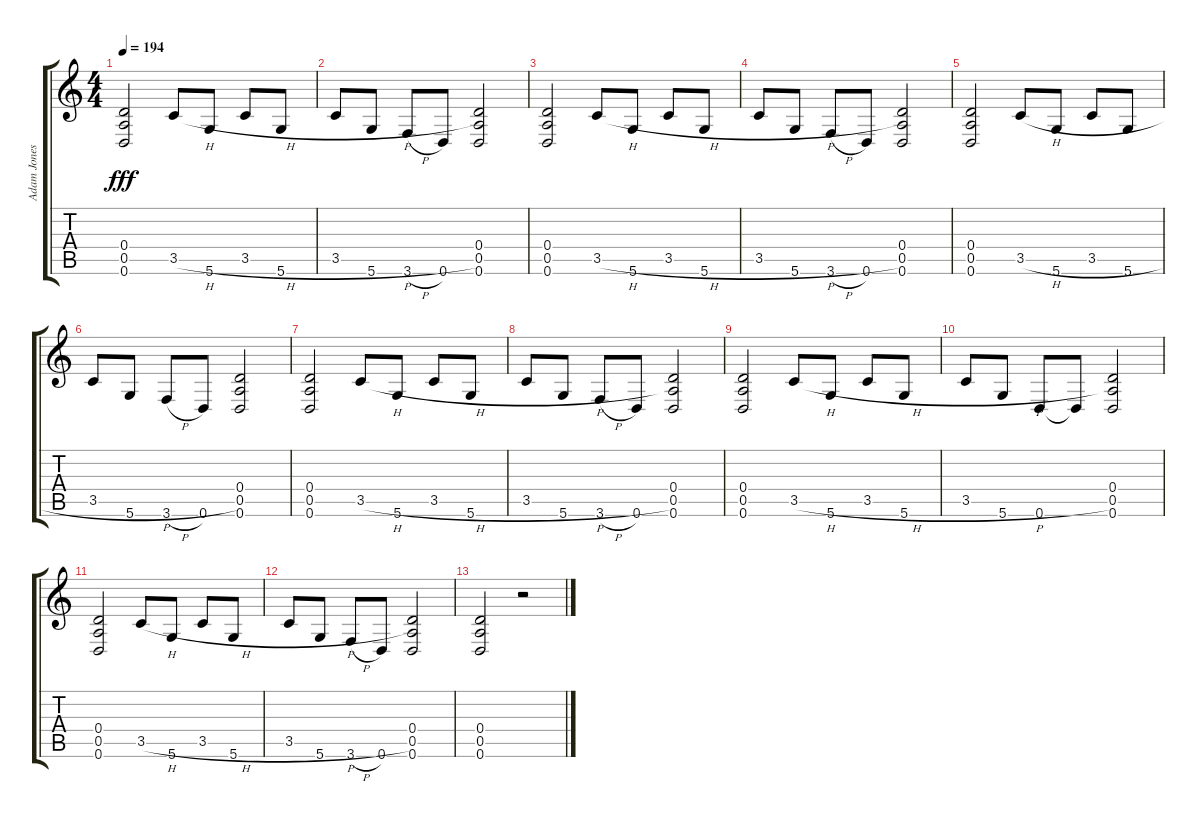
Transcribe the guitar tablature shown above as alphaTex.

\track ("Adam Jones" "Adam Jones") {instrument distortionguitar}
\staff {score tabs}
\tuning (E4 B3 G3 D3 A2 D2) {hide}
\ts (4 4)
\tempo 194
\clef g2
\ks c
(0.4 0.5 0.6).2{dy fff} 3.5{h}.8 5.6.8 3.5{h}.8 5.6.8 |
3.5{h}.8 5.6.8 3.6{h}.8 0.6.8 (0.4 0.5 0.6).2 |
(0.4 0.5 0.6).2 3.5{h}.8 5.6.8 3.5{h}.8 5.6.8 |
3.5{h}.8 5.6.8 3.6{h}.8 0.6.8 (0.4 0.5 0.6).2 |
(0.4 0.5 0.6).2 3.5{h}.8 5.6.8 3.5{h}.8 5.6.8 |
3.5{h}.8 5.6.8 3.6{h}.8 0.6.8 (0.4 0.5 0.6).2 |
(0.4 0.5 0.6).2 3.5{h}.8 5.6.8 3.5{h}.8 5.6.8 |
3.5{h}.8 5.6.8 3.6{h}.8 0.6.8 (0.4 0.5 0.6).2 |
(0.4 0.5 0.6).2 3.5{h}.8 5.6.8 3.5{h}.8 5.6.8 |
3.5{h}.8 5.6.8 0.6.8 0.6{t}.8 (0.4 0.5 0.6).2 |
(0.4 0.5 0.6).2 3.5{h}.8 5.6.8 3.5{h}.8 5.6.8 |
3.5{h}.8 5.6.8 3.6{h}.8 0.6.8 (0.4 0.5 0.6).2 |
(0.4 0.5 0.6).2 r.2
